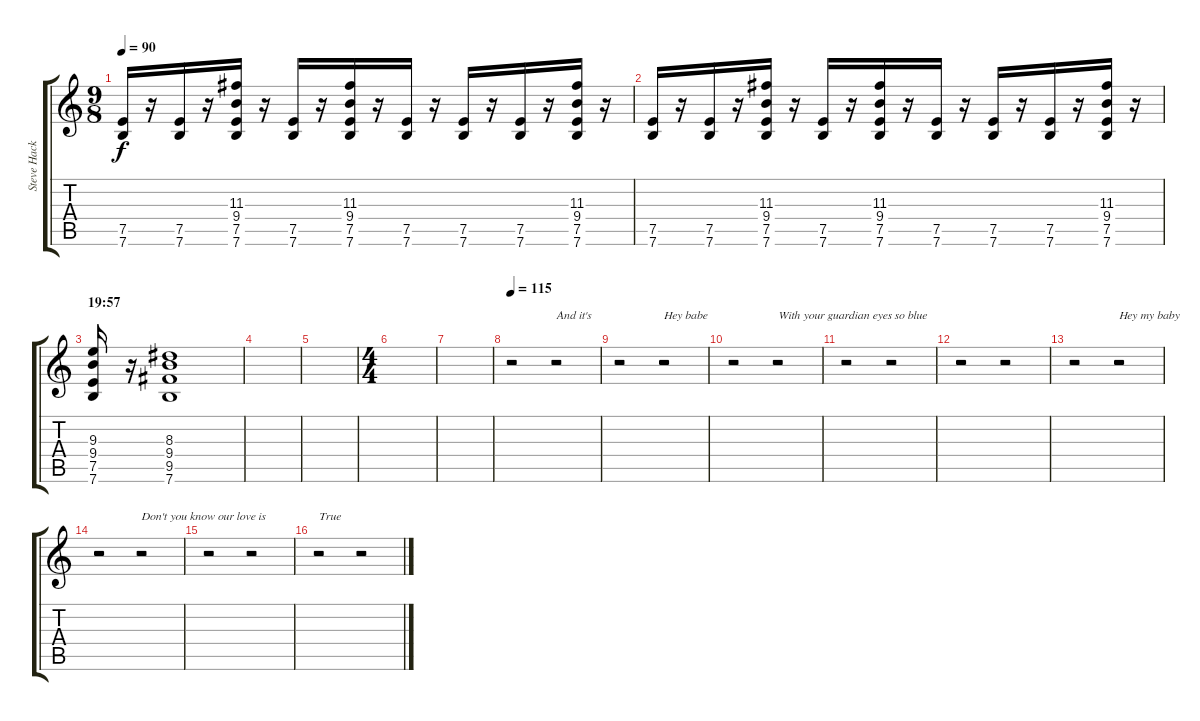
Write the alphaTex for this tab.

\track ("Steve Hackett (electric guitar 2)" "Steve Hack") {instrument overdrivenguitar}
\staff {score tabs}
\tuning (E4 B3 G3 D3 A2 E2) {hide}
\ts (9 8)
\tempo 90
\clef g2
\ks c
(7.5 7.6).16{dy f} r.16 (7.5 7.6).16 r.16 (11.3 9.4 7.5 7.6).16 r.16 (7.5 7.6).16 r.16 (11.3 9.4 7.5 7.6).16 r.16 (7.5 7.6).16 r.16 (7.5 7.6).16 r.16 (7.5 7.6).16 r.16 (11.3 9.4 7.5 7.6).16 r.16 |
(7.5 7.6).16 r.16 (7.5 7.6).16 r.16 (11.3 9.4 7.5 7.6).16 r.16 (7.5 7.6).16 r.16 (11.3 9.4 7.5 7.6).16 r.16 (7.5 7.6).16 r.16 (7.5 7.6).16 r.16 (7.5 7.6).16 r.16 (11.3 9.4 7.5 7.6).16 r.16 |
\section ("" "19:57")
(9.3 9.4 7.5 7.6).16 r.16 (8.3 9.4 9.5 7.6).1 |
|
|
\ts (4 4)
|
|
\tempo 115
r.2 r.2{txt "And it's"} |
r.2 r.2{txt "Hey babe"} |
r.2 r.2{txt "With your guardian eyes so blue"} |
r.2 r.2 |
r.2 r.2 |
r.2 r.2{txt "Hey my baby"} |
r.2 r.2{txt "Don't you know our love is"} |
r.2 r.2 |
r.2{txt "True"} r.2
